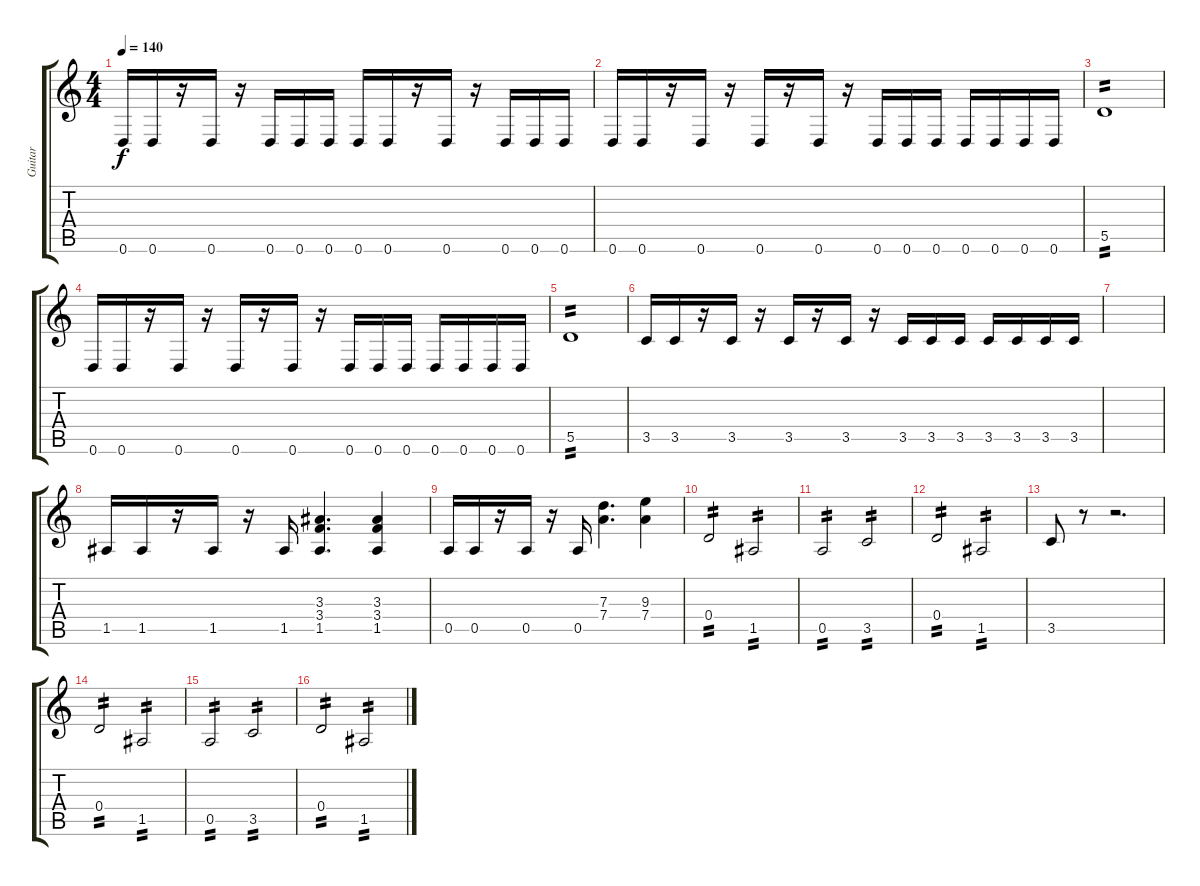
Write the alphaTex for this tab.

\track ("Guitar" "Guitar") {instrument distortionguitar}
\staff {score tabs}
\tuning (E4 B3 G3 D3 A2 D2) {hide}
\ts (4 4)
\tempo 140
\clef g2
\ks c
0.6.16{dy f} 0.6.16 r.16 0.6.16 r.16 0.6.16 0.6.16 0.6.16 0.6.16 0.6.16 r.16 0.6.16 r.16 0.6.16 0.6.16 0.6.16 |
0.6.16 0.6.16 r.16 0.6.16 r.16 0.6.16 r.16 0.6.16 r.16 0.6.16 0.6.16 0.6.16 0.6.16 0.6.16 0.6.16 0.6.16 |
5.5.1{tp 2} |
0.6.16 0.6.16 r.16 0.6.16 r.16 0.6.16 r.16 0.6.16 r.16 0.6.16 0.6.16 0.6.16 0.6.16 0.6.16 0.6.16 0.6.16 |
5.5.1{tp 2} |
3.5.16 3.5.16 r.16 3.5.16 r.16 3.5.16 r.16 3.5.16 r.16 3.5.16 3.5.16 3.5.16 3.5.16 3.5.16 3.5.16 3.5.16 |
|
1.5.16 1.5.16 r.16 1.5.16 r.16 1.5.16 (3.3 3.4 1.5).4{d} (3.3 3.4 1.5).4 |
0.5.16 0.5.16 r.16 0.5.16 r.16 0.5.16 (7.3 7.4).4{d} (9.3 7.4).4 |
0.4.2{tp 2} 1.5.2{tp 2} |
0.5.2{tp 2} 3.5.2{tp 2} |
0.4.2{tp 2} 1.5.2{tp 2} |
3.5.8 r.8 r.2{d} |
0.4.2{tp 2} 1.5.2{tp 2} |
0.5.2{tp 2} 3.5.2{tp 2} |
0.4.2{tp 2} 1.5.2{tp 2}
